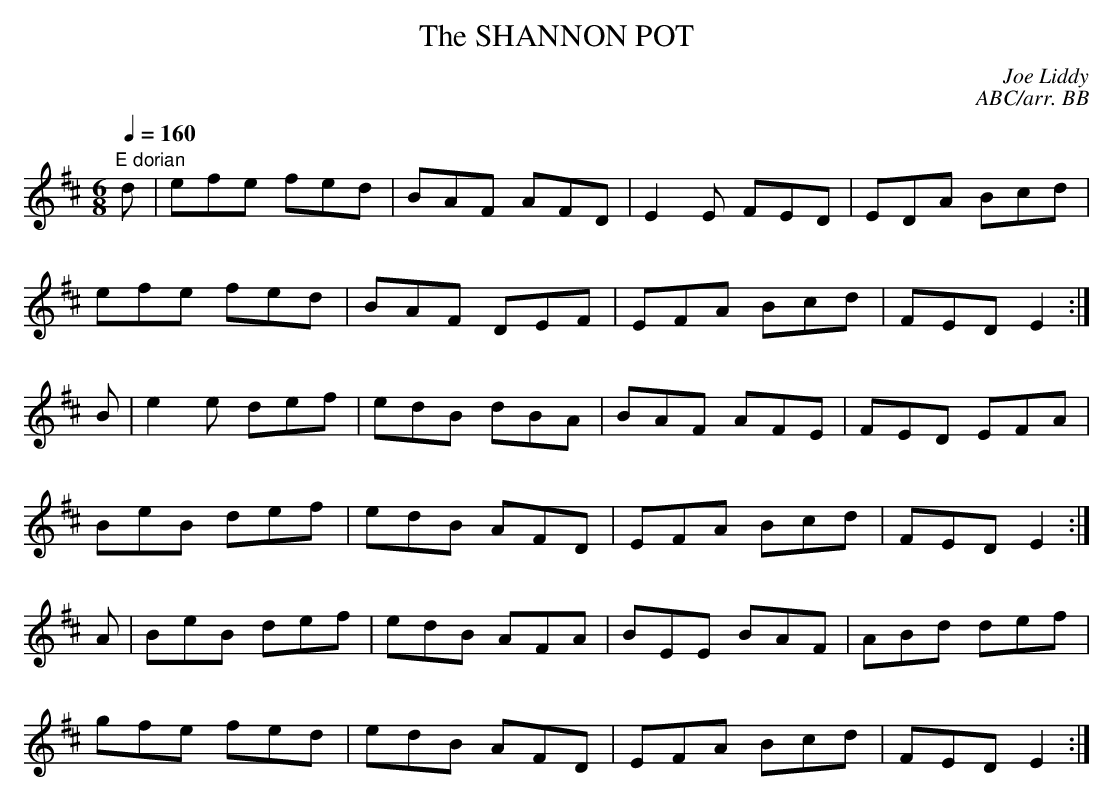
X:1
T:SHANNON POT, The
C:Joe Liddy
C:ABC/arr. BB
Q:1/4=160
L:1/8
M:6/8
K:D
"E dorian"
d|efe fed|BAF AFD|E2E FED|EDA Bcd |
efe fed|BAF DEF|EFA Bcd|FED E2 :|
B|e2e def|edB dBA|BAF AFE|FED EFA |
BeB def|edB AFD|EFA Bcd|FED E2 :|
A|BeB def|edB AFA|BEE BAF|ABd def |
gfe fed|edB AFD|EFA Bcd|FED E2 :|
